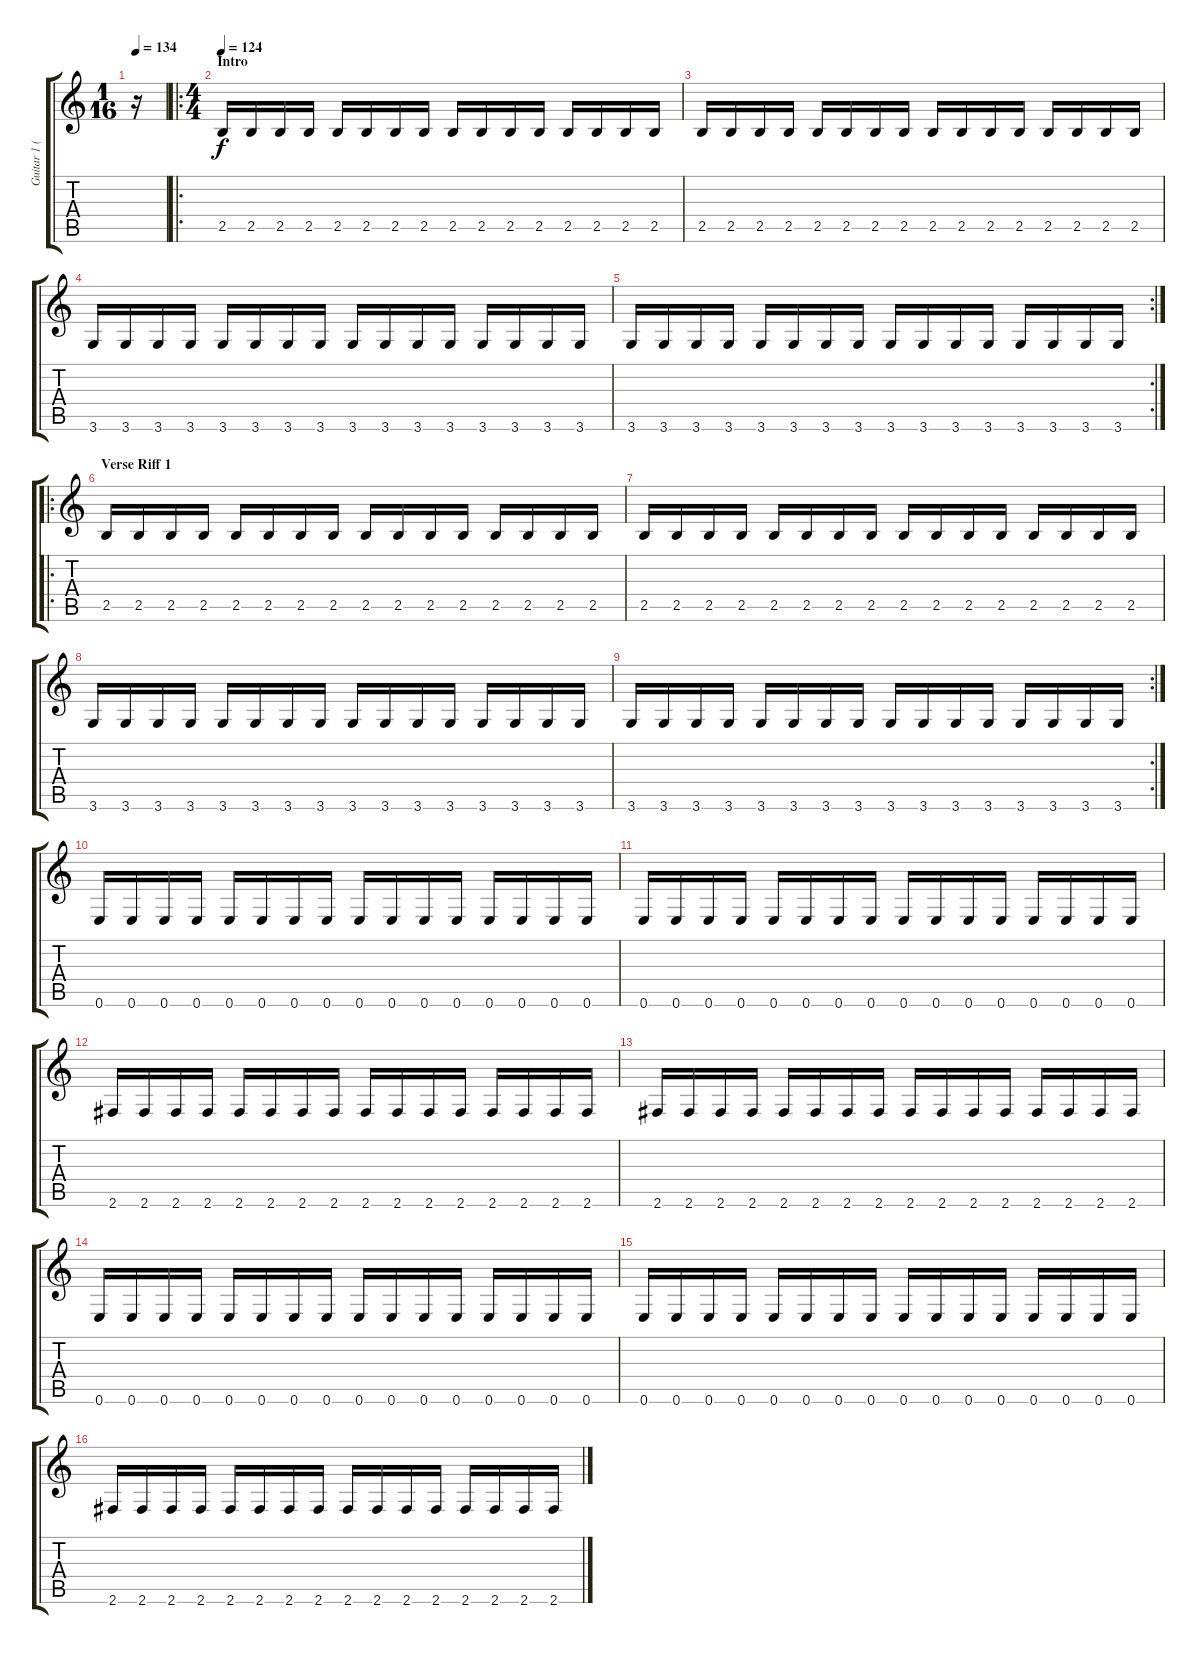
\track ("Guitar 1 (clean)" "Guitar 1 (") {instrument electricguitarmuted}
\staff {score tabs}
\tuning (E4 B3 G3 D3 A2 E2) {hide}
\ts (1 16)
\tempo 134
\clef g2
\ks c
r.16{dy f instrument electricguitarmuted} |
\ro
\ts (4 4)
\section ("" "Intro")
\tempo 124
2.5.16 2.5.16 2.5.16 2.5.16 2.5.16 2.5.16 2.5.16 2.5.16 2.5.16 2.5.16 2.5.16 2.5.16 2.5.16 2.5.16 2.5.16 2.5.16 |
2.5.16 2.5.16 2.5.16 2.5.16 2.5.16 2.5.16 2.5.16 2.5.16 2.5.16 2.5.16 2.5.16 2.5.16 2.5.16 2.5.16 2.5.16 2.5.16 |
3.6.16 3.6.16 3.6.16 3.6.16 3.6.16 3.6.16 3.6.16 3.6.16 3.6.16 3.6.16 3.6.16 3.6.16 3.6.16 3.6.16 3.6.16 3.6.16 |
\rc 2
3.6.16 3.6.16 3.6.16 3.6.16 3.6.16 3.6.16 3.6.16 3.6.16 3.6.16 3.6.16 3.6.16 3.6.16 3.6.16 3.6.16 3.6.16 3.6.16 |
\ro
\section ("" "Verse Riff 1")
2.5.16 2.5.16 2.5.16 2.5.16 2.5.16 2.5.16 2.5.16 2.5.16 2.5.16 2.5.16 2.5.16 2.5.16 2.5.16 2.5.16 2.5.16 2.5.16 |
2.5.16 2.5.16 2.5.16 2.5.16 2.5.16 2.5.16 2.5.16 2.5.16 2.5.16 2.5.16 2.5.16 2.5.16 2.5.16 2.5.16 2.5.16 2.5.16 |
3.6.16 3.6.16 3.6.16 3.6.16 3.6.16 3.6.16 3.6.16 3.6.16 3.6.16 3.6.16 3.6.16 3.6.16 3.6.16 3.6.16 3.6.16 3.6.16 |
\rc 2
3.6.16 3.6.16 3.6.16 3.6.16 3.6.16 3.6.16 3.6.16 3.6.16 3.6.16 3.6.16 3.6.16 3.6.16 3.6.16 3.6.16 3.6.16 3.6.16 |
0.6.16 0.6.16 0.6.16 0.6.16 0.6.16 0.6.16 0.6.16 0.6.16 0.6.16 0.6.16 0.6.16 0.6.16 0.6.16 0.6.16 0.6.16 0.6.16 |
0.6.16 0.6.16 0.6.16 0.6.16 0.6.16 0.6.16 0.6.16 0.6.16 0.6.16 0.6.16 0.6.16 0.6.16 0.6.16 0.6.16 0.6.16 0.6.16 |
2.6.16 2.6.16 2.6.16 2.6.16 2.6.16 2.6.16 2.6.16 2.6.16 2.6.16 2.6.16 2.6.16 2.6.16 2.6.16 2.6.16 2.6.16 2.6.16 |
2.6.16 2.6.16 2.6.16 2.6.16 2.6.16 2.6.16 2.6.16 2.6.16 2.6.16 2.6.16 2.6.16 2.6.16 2.6.16 2.6.16 2.6.16 2.6.16 |
0.6.16 0.6.16 0.6.16 0.6.16 0.6.16 0.6.16 0.6.16 0.6.16 0.6.16 0.6.16 0.6.16 0.6.16 0.6.16 0.6.16 0.6.16 0.6.16 |
0.6.16 0.6.16 0.6.16 0.6.16 0.6.16 0.6.16 0.6.16 0.6.16 0.6.16 0.6.16 0.6.16 0.6.16 0.6.16 0.6.16 0.6.16 0.6.16 |
2.6.16 2.6.16 2.6.16 2.6.16 2.6.16 2.6.16 2.6.16 2.6.16 2.6.16 2.6.16 2.6.16 2.6.16 2.6.16 2.6.16 2.6.16 2.6.16
